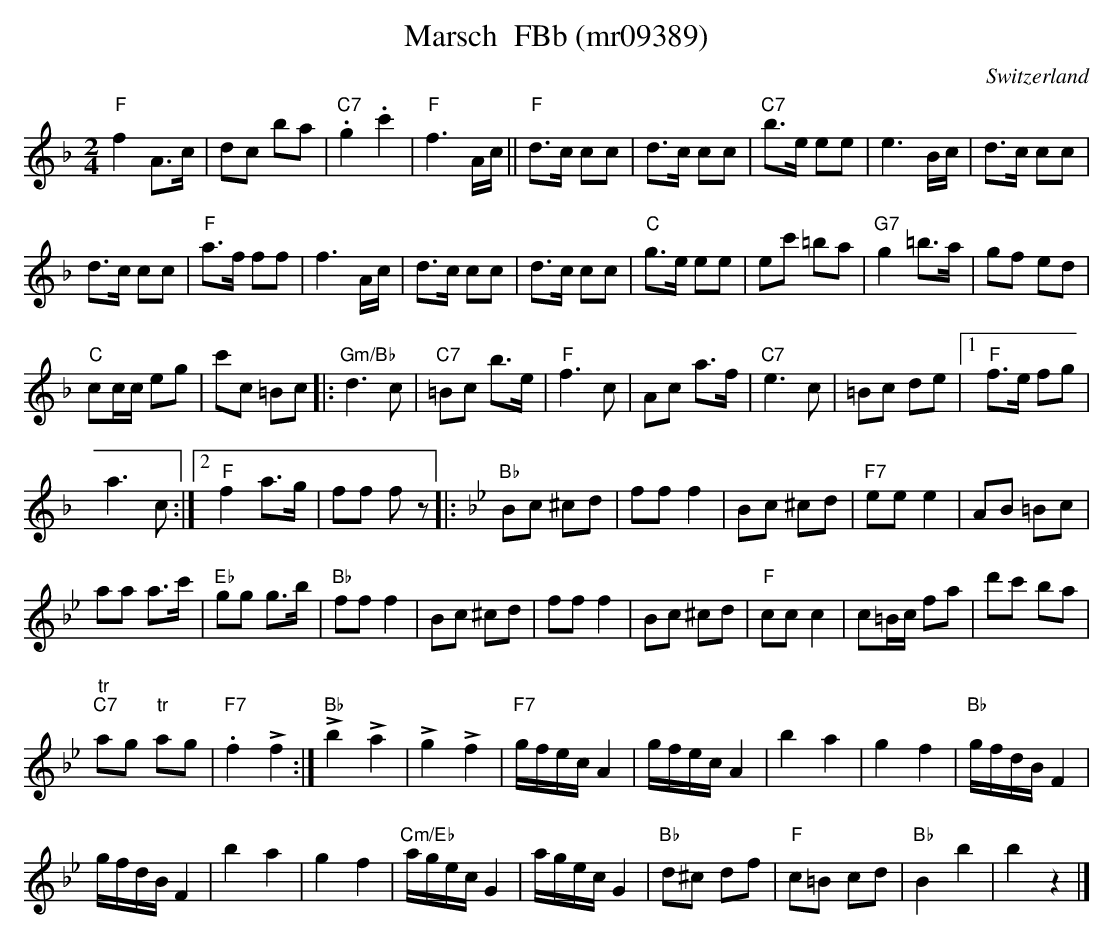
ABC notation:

X:1
T:Marsch  FBb (mr09389)
M:2/4
L:1/8
O:Switzerland
K:F major
"F"f2 A>c | dc ba | "C7".g2.c'2 | "F"f3A/c/ || "F"d>c cc | d>c cc | "C7"b>e ee | e3 B/c/ | d>c cc |
d>c cc | "F"a>f ff | f3 A/c/ | d>c cc | d>c cc | "C"g>e ee | ec' =ba | "G7"g2 =b>a | gf ed |
"C"cc/c/ eg | c'c =Bc |: "Gm/Bb"d3c | "C7"=Bc b>e | "F"f3c | Ac a>f | "C7"e3c | =Bc de |1 "F"f>e fg |
a3c :|2 "F"f2 a>g | ff fz |: [K:Bb] "Bb"Bc ^cd | fff2 | Bc ^cd | "F7"eee2 | AB =Bc |
aa a>c' | "Eb"gg g>b | "Bb"fff2 | Bc ^cd | fff2 | Bc ^cd | "F"ccc2 | c=B/c/ fa | d'c' ba |
"tr""C7"ag "tr"ag | "F7".f2 !>!f2 :| !>!"Bb"b2 !>!a2 | !>!g2 !>!f2 | "F7"g/f/e/c/A2 | g/f/e/c/A2 | b2a2 | g2f2 | "Bb"g/f/d/B/ F2 |
g/f/d/B/F2 | b2a2 | g2f2 | "Cm/Eb"a/g/e/c/ G2 | a/g/e/c/ G2 | "Bb"d^c df | "F"c=B cd | "Bb"B2b2 | b2z2 |]
